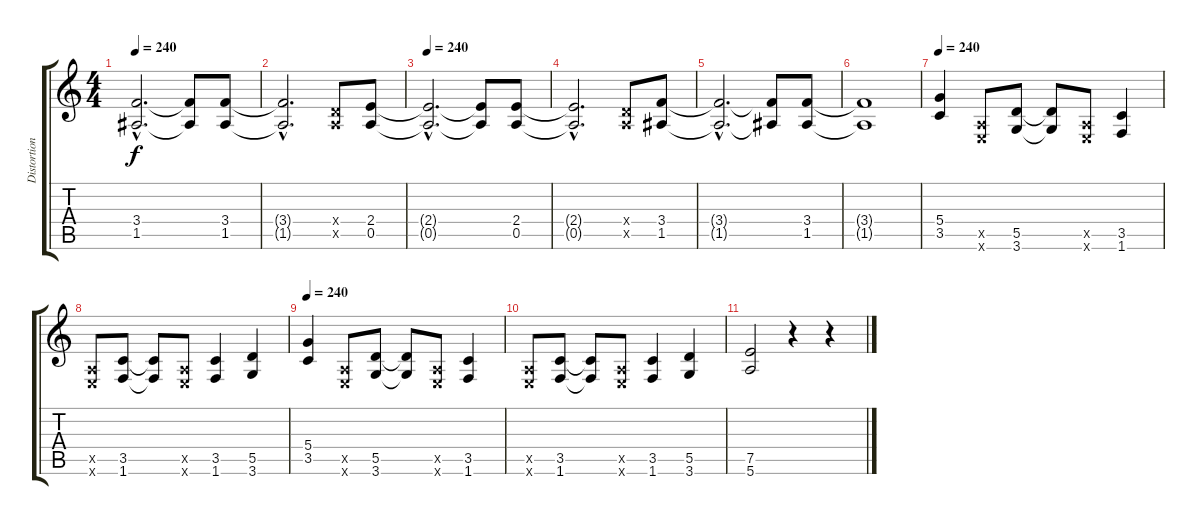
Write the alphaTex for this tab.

\track ("Distortion Guitar 1" "Distortion") {instrument distortionguitar}
\staff {score tabs}
\tuning (E4 B3 G3 D3 A2 E2) {hide}
\ts (4 4)
\tempo 240
\clef g2
\ks c
(3.4{hac t} 1.5{hac t}).2{d dy f} (3.4{t} 1.5{t}).8 (3.4 1.5).8 |
(3.4{hac t} 1.5{hac t}).2{d} (0.4{x} 0.5{x}).8 (2.4 0.5).8 |
\tempo 240
(2.4{hac t} 0.5{hac t}).2{d} (2.4{t} 0.5{t}).8 (2.4 0.5).8 |
(2.4{hac t} 0.5{hac t}).2{d} (0.4{x} 0.5{x}).8 (3.4 1.5).8 |
(3.4{hac t} 1.5{hac t}).2{d} (3.4{t} 1.5{t}).8 (3.4 1.5).8 |
(3.4{t} 1.5{t}).1 |
\tempo 240
(5.4 3.5).4 (0.5{x} 0.6{x}).8 (5.5 3.6).8 (5.5{t} 3.6{t}).8 (0.5{x} 0.6{x}).8 (3.5 1.6).4 |
(0.5{x} 0.6{x}).8 (3.5 1.6).8 (3.5{t} 1.6{t}).8 (0.5{x} 0.6{x}).8 (3.5 1.6).4 (5.5 3.6).4 |
\tempo 240
(5.4 3.5).4 (0.5{x} 0.6{x}).8 (5.5 3.6).8 (5.5{t} 3.6{t}).8 (0.5{x} 0.6{x}).8 (3.5 1.6).4 |
(0.5{x} 0.6{x}).8 (3.5 1.6).8 (3.5{t} 1.6{t}).8 (0.5{x} 0.6{x}).8 (3.5 1.6).4 (5.5 3.6).4 |
(7.5 5.6).2 r.4 r.4
